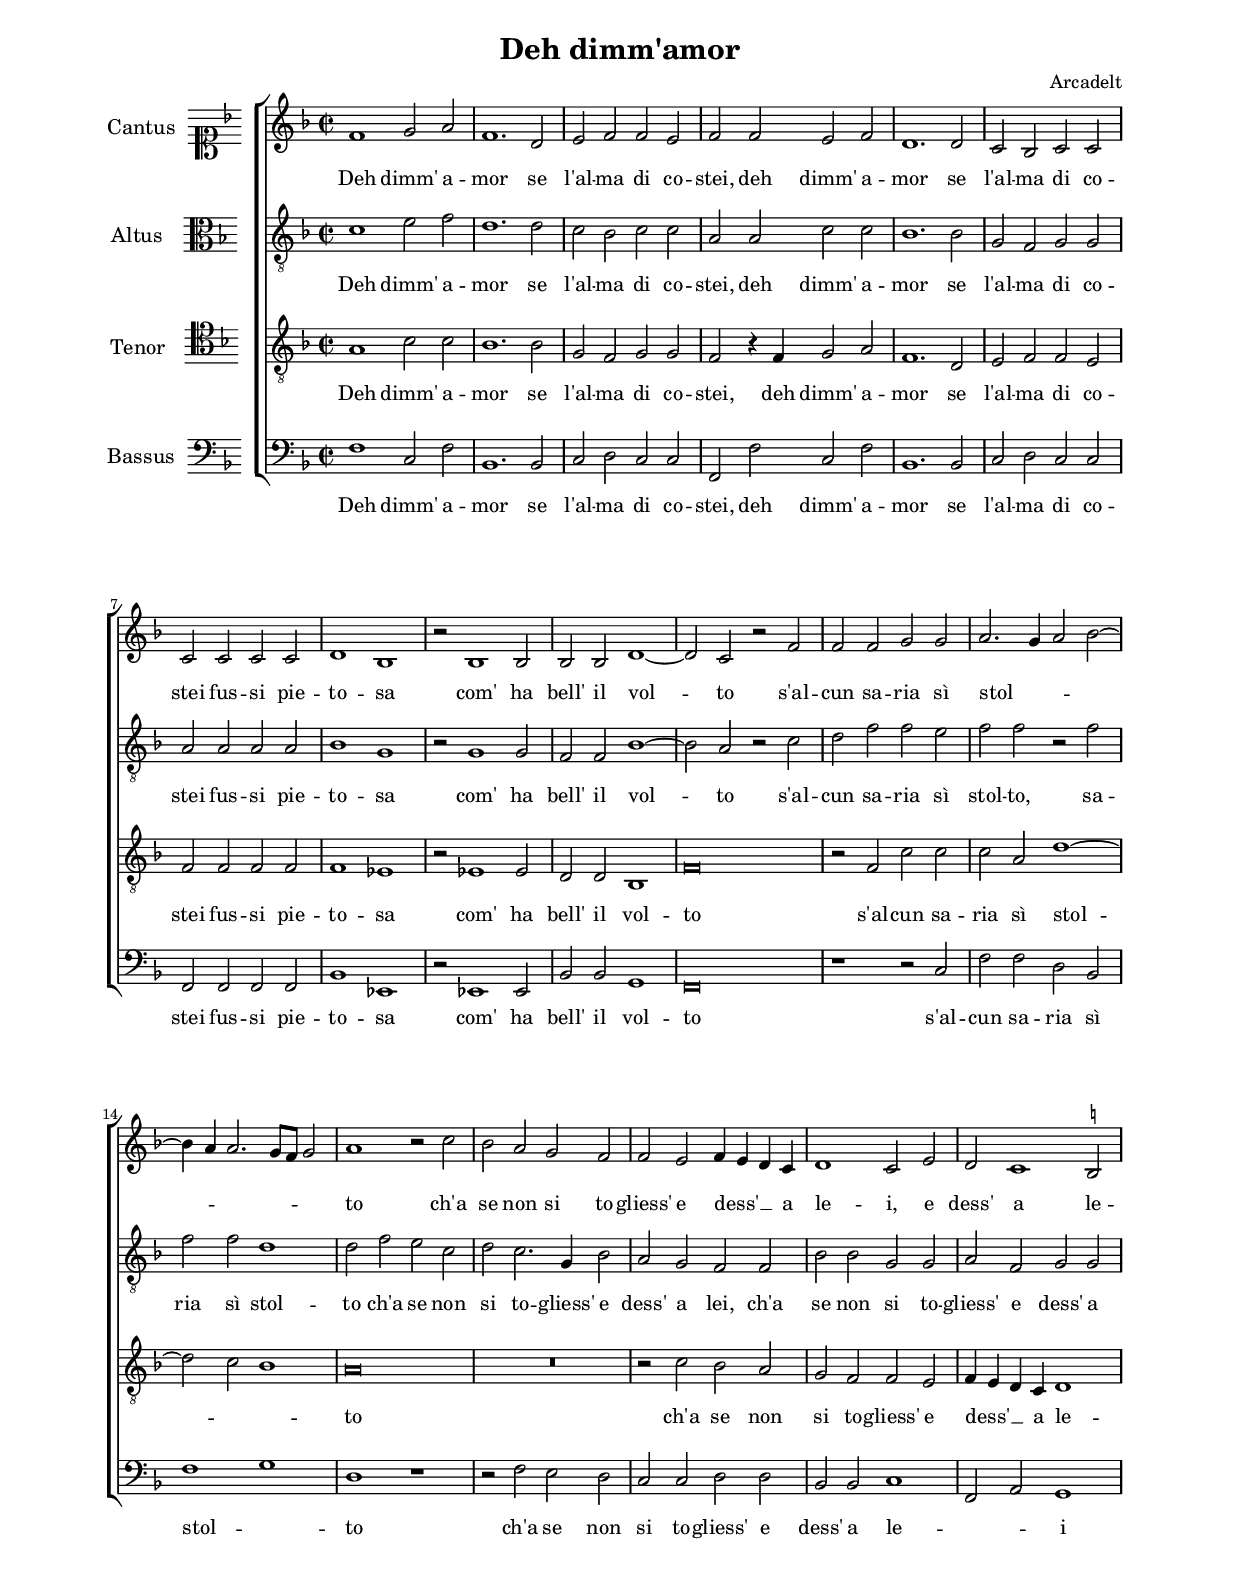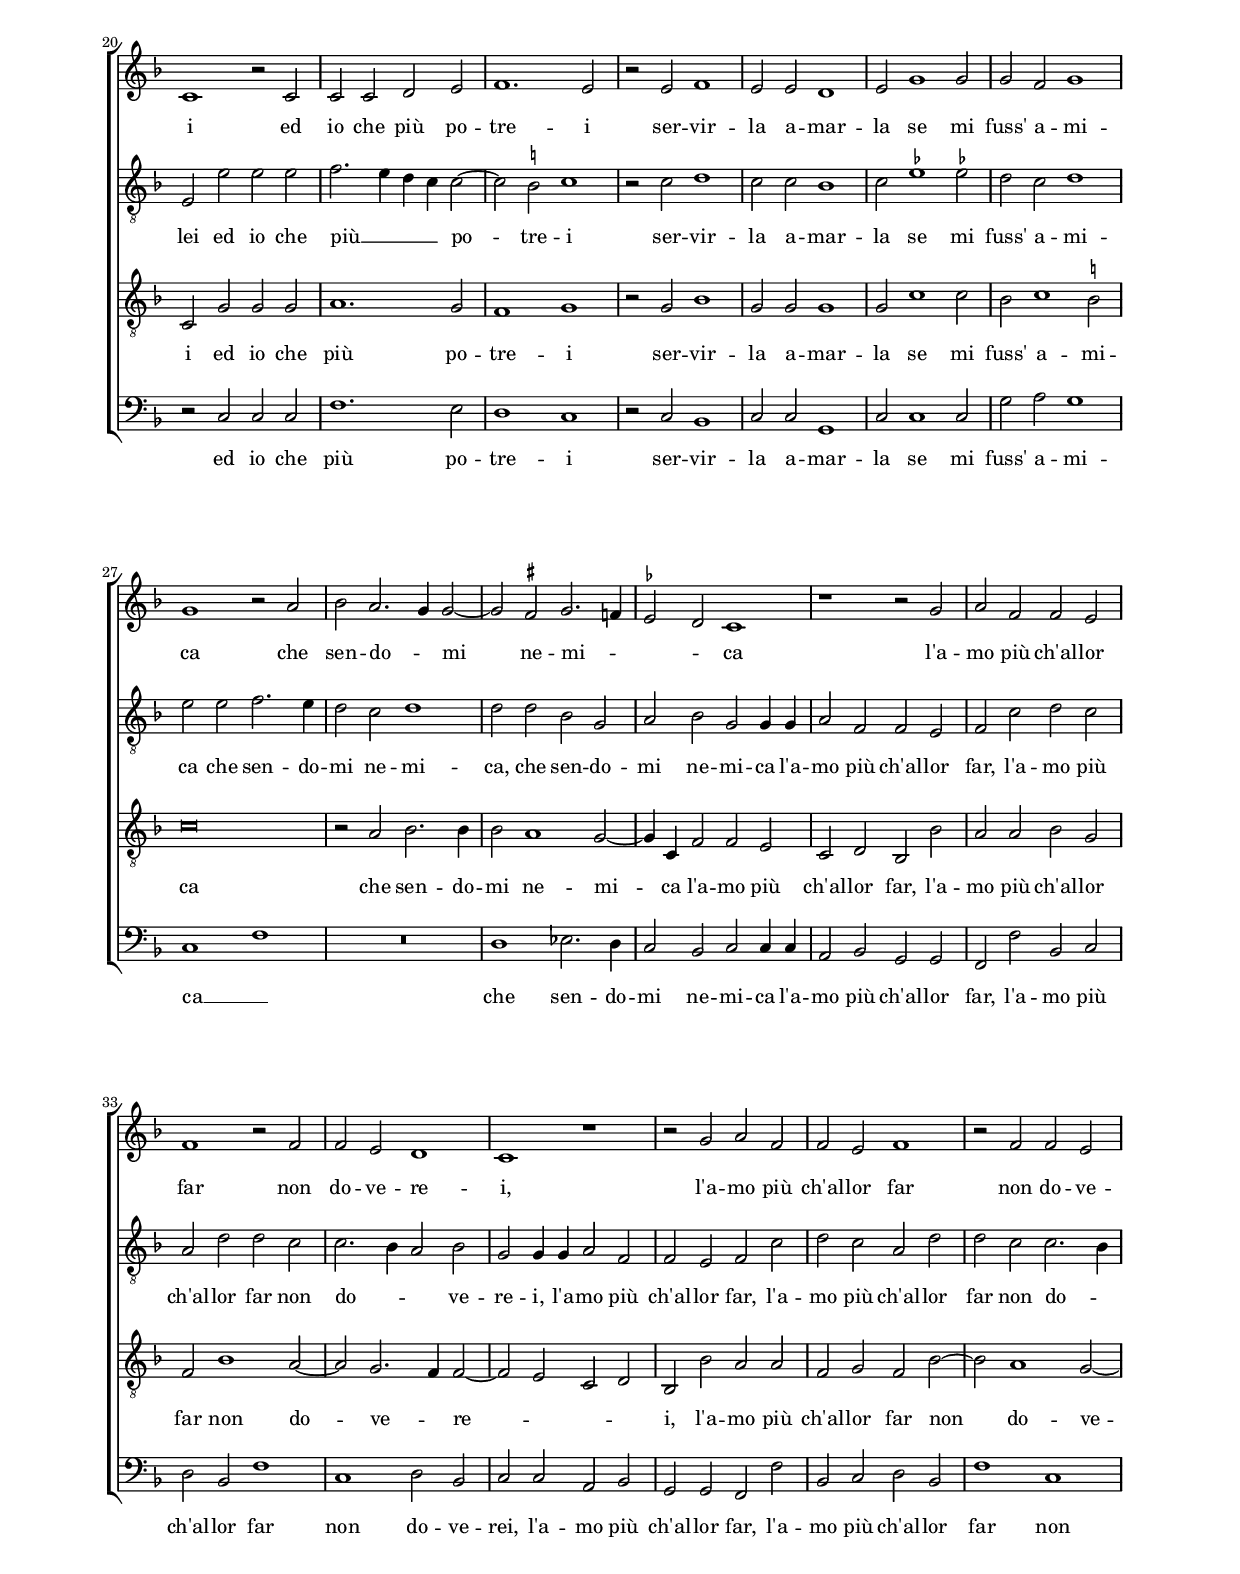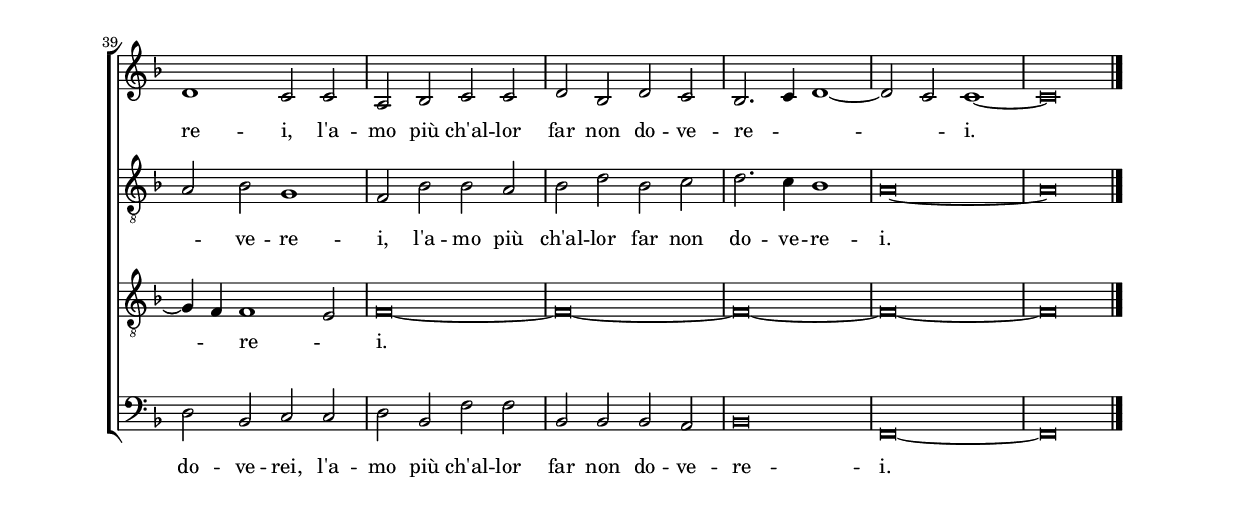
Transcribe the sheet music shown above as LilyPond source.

\header
{
  title="Deh dimm'amor"
  composer="Arcadelt"
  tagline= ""
}

\version "2.18.2"
\include "deutsch.ly"
#(set-global-staff-size 16)
% #(set-default-paper-size "letter")
#(ly:set-option 'point-and-click #f)

	
global = {
	\key f \major
	\time 2/2 \set Score.measureLength = #(ly:make-moment 2/1)
	\skip 1*88 \bar "|."
	}

	ficta = { \once \set suggestAccidentals = ##t }
	
	forget = #(define-music-function (parser location music) (ly:music?) #{
		\accidentalStyle forget
		$music
		\accidentalStyle default
		#})
	
	m = \melisma
	me = \melismaEnd


\paper
	{
	top-margin = 2 \cm
	bottom-margin = 2 \cm
	left-margin = 2 \cm
	right-margin = 2 \cm
	ragged-bottom = ##f
	ragged-last-bottom = ##t
	print-page-number = ##f
	system-system-spacing = #'((basic-distance . 20) (minimum-distance . 14) (padding . 8) (strechability . 150))
%	systems-per-page = 3
%	min-systems-per-page = 3
%	oddHeaderMarkup = \markup { \fill-line { \null \null \column \right-align { \fontsize #1 \fromproperty #'page:page-number-string \null } } }
%	evenHeaderMarkup = \markup { \column \right-align { \fontsize #1 \fromproperty #'page:page-number-string \null } }
	}


incipitcantus = \markup { \score {
	{
	\set Staff.instrumentName = \markup { \fontsize #1 "Cantus" }
	\key f \major
	\clef soprano
	s4 \bar ""
	}
	\layout  {
	raggedright = ##t
	indent = 1.5 \cm
	line-width = 2.3\cm
	\context { \Staff \remove Time_signature_engraver }
	\override Staff.Clef.Y-extent = #'(0 . 0)
	}} \hspace #1 }
	
      
incipitaltus = \markup { \score {
	{
	\set Staff.instrumentName = \markup { \fontsize #1 "Altus" }
	\key f \major
	\clef alto
	s4 \bar ""
	}
	\layout  {
	raggedright = ##t
	indent = 1.5 \cm
	line-width = 2.3\cm
	\context { \Staff \remove Time_signature_engraver }
	\override Staff.Clef.Y-extent = #'(0 . 0)
	}} \hspace #1 }


incipittenor = \markup { \score {
	{
	\set Staff.instrumentName = \markup { \fontsize #1 "Tenor" }
	\key f \major
	\clef tenor
	s4 \bar ""
	}
	\layout  {
	raggedright = ##t
	indent = 1.5 \cm
	line-width = 2.3\cm
	\context { \Staff \remove Time_signature_engraver }
	\override Staff.Clef.Y-extent = #'(0 . 0)
	}} \hspace #1 }


incipitbassus = \markup { \score {
	{
	\set Staff.instrumentName = \markup { \fontsize #1 "Bassus" }
	\key f \major
	\clef bass
	s4 \bar ""
	}
	\layout  {
	raggedright = ##t
	indent = 1.5 \cm
	line-width = 2.3\cm
	\context { \Staff \remove Time_signature_engraver }
	\override Staff.Clef.Y-extent = #'(0 . 0)
	}} \hspace #1 }


cantus =  \relative c''
	{
	f,1 g2 a
	f1. d2
	e2 f f e
	f2 f e f
%5
	d1. d2 |
	c2 b c c
	c2 c c c
	d1 b
	r2 b1 b2
%10
	b2 b d1~ |
	d2 c r f
	f2 f g g
	a2. \m g4 a2 b~
	b4 a a2. g8 f g2 \me
%15
	a1 r2 c |
	b2 a g f
	f2 e f4 \m e d \me c
	d1 c2 e
	d2 c1 \ficta h2
%20
	c1 r2 c |
	c2 c d e
	f1. e2
	r2 e f1
	e2 e d1
%25
	e2 g1 g2 |
	g2 f g1
	g1 r2 a
	b2 a2. \m g4 \me g2~
	g2 \ficta fis g2. \m f4
%30
	\ficta es2 d \me c1 |
	r1 r2 g'
	a2 f f e
	f1 r2 f
	f2 e d1
%35
	c1 r |
	r2 g' a f
	f2 e f1
	r2 f f e
	d1 c2 c
%40
	a2 b c c |
	d2 b d c
	b2. \m c4 d1~
	d2 c \me c1~
	c\breve |
	}


altus =  \relative c'
        {
	c1 e2 f
	d1. d2
	c2 b c c
	a2 a c c
%5
	b1. b2 |
	g2 f g g
	a2 a a a
	b1 g
	r2 g1 g2
%10
	f2 f b1~ |
	b2 a r c
	d2 f f e
	f2 f r f
	f2 f d1
%15
	d2 f e c |
	d2 c2. g4 b2
	a2 g f f
	b2 b g g
	a2 f g g
%20
	e2 e' e e |
	f2. \m e4 d c \me c2~
	c2 \ficta h c1
	r2 c d1
	c2 c b1
%25
	c2 \ficta es1 \ficta es!2 |
	d2 c d1
	e2 e f2. e4
	d2 c d1
	d2 d b g
%30
	a2 b g g4 g |
	a2 f f e
	f2 c' d c
	a2 d d c
	c2. \m b4 a2 \me b
%35
	g2 g4 g a2 f |
	f2 e f c'
	d2 c a d
	d2 c c2. \m b4
	a2 \me b g1
%40
	f2 b b a |
	b2 d b c
	d2. c4 b1
	a\breve~
	a\breve |
	}


tenor =  \relative c'
	{
	a1 c2 c
	b1. b2
	g2 f g g
	f2 r4 f g2 a
%5
	f1. d2 |
	e2 f f e
	f2 f f f
	f1 es
	r2 es1 es2
%10
	d2 d b1 |
	f'\breve
	r2 f c' c
	c2 a d1~
	d2 \m c b1 \me
%15
	a\breve |
	R\breve
	r2 c b a
	g2 f f e
	f4 \m e d \me c d1
%20
	c2 g' g g |
	a1. g2
	f1 g
	r2 g b1
	g2 g g1
%25
	g2 c1 c2 |
	b2 c1 \ficta h!2
	c\breve
	r2 a b2. b4
	b2 a1 g2~
%30
	g4 c, f2 f e |
	c2 d b b'
	a2 a b g
	f2 b1 a2~
	a2 g2. \m f4 \me f2~
%35
	f2 \m e c d \me |
	b2 b' a a
	f2 g f b~
	b2 a1 g2~
	g4 \m f \me f1 \m e2 \me
%40
	f\breve~ |
	f\breve~
	f\breve~
	f\breve~
	f\breve |
	}


bassus  =  \relative c
	{
	f1 c2 f
	b,1. b2
	c2 d c c
	f,2 f' c f
%5
	b,1. b2 |
	c2 d c c
	f,2 f f f
	b1 es,
	r2 es1 es2
%10
	b'2 b g1 |
	f\breve
	r1 r2 c'
	f2 f d b
	f'1 \m g \me
%15
	d1 r |
	r2 f e d
	c2 c d d
	b2 b c1 \m
	f,2 a \me g1
%20
	r2 c c c |
	f1. e2
	d1 c
	r2 c b1
	c2 c g1
%25
	c2 c1 c2 |
	g'2 a g1
	c,1 \m f \me
	R\breve
	d1 es2. d4
%30
	c2 b c c4 c |
	a2 b g g
	f2 f' b, c
	d2 b f'1
	c1 d2 b
%35
	c2 c a b |
	g2 g f f'
	b,2 c d b
	f'1 c
	d2 b c c
%40
	d2 b f' f |
	b,2 b b a
	b\breve
	f\breve~
	f\breve |
	}

lyricscantus = \lyricmode {
	Deh dimm' a -- mor se l'al -- ma di co -- stei,
	deh dimm' a -- mor se l'al -- ma di co -- stei
	fus -- si pie -- to -- sa com' ha bell' il vol -- to
	s'al -- cun sa -- ria sì stol -- to
	ch'a se non si to -- gliess' e dess' __ a le -- i,
	e dess' a le -- i
	ed io che più po -- tre -- i
	ser -- vir -- la a -- mar -- la se mi fuss' a -- mi -- ca
	che sen -- do -- mi ne -- mi -- ca
	l'a -- mo più ch'al -- lor far non do -- ve -- re -- i,
	l'a -- mo più ch'al -- lor far non do -- ve -- re -- i,
	l'a -- mo più ch'al -- lor far non do -- ve -- re -- i.
	}


lyricsaltus = \lyricmode {
	Deh dimm' a -- mor se l'al -- ma di co -- stei,
	deh dimm' a -- mor se l'al -- ma di co -- stei
	fus -- si pie -- to -- sa com' ha bell' il vol -- to
	s'al -- cun sa -- ria sì stol -- to,
	sa -- ria sì stol -- to
	ch'a se non si to -- gliess' e dess' a lei,
	ch'a se non si to -- gliess' e dess' a lei
	ed io che più __ po -- tre -- i
	ser -- vir -- la a -- mar -- la se mi fuss' a -- mi -- ca
	che sen -- do -- mi ne -- mi -- ca,
	che sen -- do -- mi ne -- mi -- ca
	l'a -- mo più ch'al -- lor far,
	l'a -- mo più ch'al -- lor far non do -- ve -- re -- i,
	l'a -- mo più ch'al -- lor far,
	l'a -- mo più ch'al -- lor far non do -- ve -- re -- i,
	l'a -- mo più ch'al -- lor far non do -- ve -- re -- i.
	}


lyricstenor = \lyricmode {
	Deh dimm' a -- mor se l'al -- ma di co -- stei,
	deh dimm' a -- mor se l'al -- ma di co -- stei
	fus -- si pie -- to -- sa com' ha bell' il vol -- to
	s'al -- cun sa -- ria sì stol -- to
	ch'a se non si to -- gliess' e dess' __ a le -- i
	ed io che più po -- tre -- i
	ser -- vir -- la a -- mar -- la se mi fuss' a -- mi -- ca
	che sen -- do -- mi ne -- mi -- ca
	l'a -- mo più ch'al -- lor far,
	l'a -- mo più ch'al -- lor far non do -- ve -- re -- i,
	l'a -- mo più ch'al -- lor far non do -- ve -- re -- i.
	}


lyricsbassus = \lyricmode {
	Deh dimm' a -- mor se l'al -- ma di co -- stei,
	deh dimm' a -- mor se l'al -- ma di co -- stei
	fus -- si pie -- to -- sa com' ha bell' il vol -- to
	s'al -- cun sa -- ria sì stol -- to
	ch'a se non si to -- gliess' e dess' a le -- i
	ed io che più po -- tre -- i
	ser -- vir -- la a -- mar -- la se mi fuss' a -- mi -- ca __
	che sen -- do -- mi ne -- mi -- ca
	l'a -- mo più ch'al -- lor far,
	l'a -- mo più ch'al -- lor far non do -- ve -- rei,
	l'a -- mo più ch'al -- lor far,
	l'a -- mo più ch'al -- lor far non do -- ve -- rei,
	l'a -- mo più ch'al -- lor far non do -- ve -- re -- i.
	}


\score
{  
  % \transpose {
	\new ChoirStaff \with { \override StaffGrouper.staff-staff-spacing.basic-distance = #13 }
	<<

	\new Staff << \global
	\new Voice="v1" {
		\set Staff.instrumentName=\incipitcantus
		\set Staff.midiInstrument = "reed organ"
		\clef "treble"
		\cantus }
	\new Lyrics \lyricsto "v1" {\lyricscantus }
	>>


	\new Staff << \global
	\new Voice="v2" {
		\set Staff.instrumentName=\incipitaltus
		\set Staff.midiInstrument = "reed organ"
		\clef "G_8" 
		\altus}
	\new Lyrics \lyricsto "v2" {\lyricsaltus }
	>>


	\new Staff << \global
	\new Voice="v3" {
		\set Staff.instrumentName=\incipittenor
		\set Staff.midiInstrument = "reed organ"
		\clef "G_8"
		\tenor }
	\new Lyrics \lyricsto "v3" {\lyricstenor }
	>>


	\new Staff << \global
	\new Voice="v4" {
		\set Staff.instrumentName=\incipitbassus
		\set Staff.midiInstrument = "reed organ"
		\clef "bass" 
		\bassus }
	\new Lyrics \lyricsto "v4" {\lyricsbassus}
	>>

	>>
	% } % transpose

	\layout
	{
	indent = 2.5 \cm
	\context { \Lyrics \override VerticalAxisGroup.nonstaff-relatedstaff-spacing.padding = #2 }
	\context { \Staff \override TimeSignature.break-visibility = #end-of-line-invisible }
%	\context { \Staff \override InstrumentName.X-offset = #'-25 }
	\context { \Voice \override Slur.transparent = ##t }
%	\context { \Voice \override AccidentalSuggestion.avoid-slur = #'ignore }
%	\context { \Voice \override AccidentalSuggestion.outside-staff-priority = ##f }
%	\context { \Score \override BarNumber.padding = #2 }
	\context { \Voice \override NoteHead.style = #'baroque }
	}

\midi
	{
    	\tempo 2 = 90
	}
	
}


% EOF